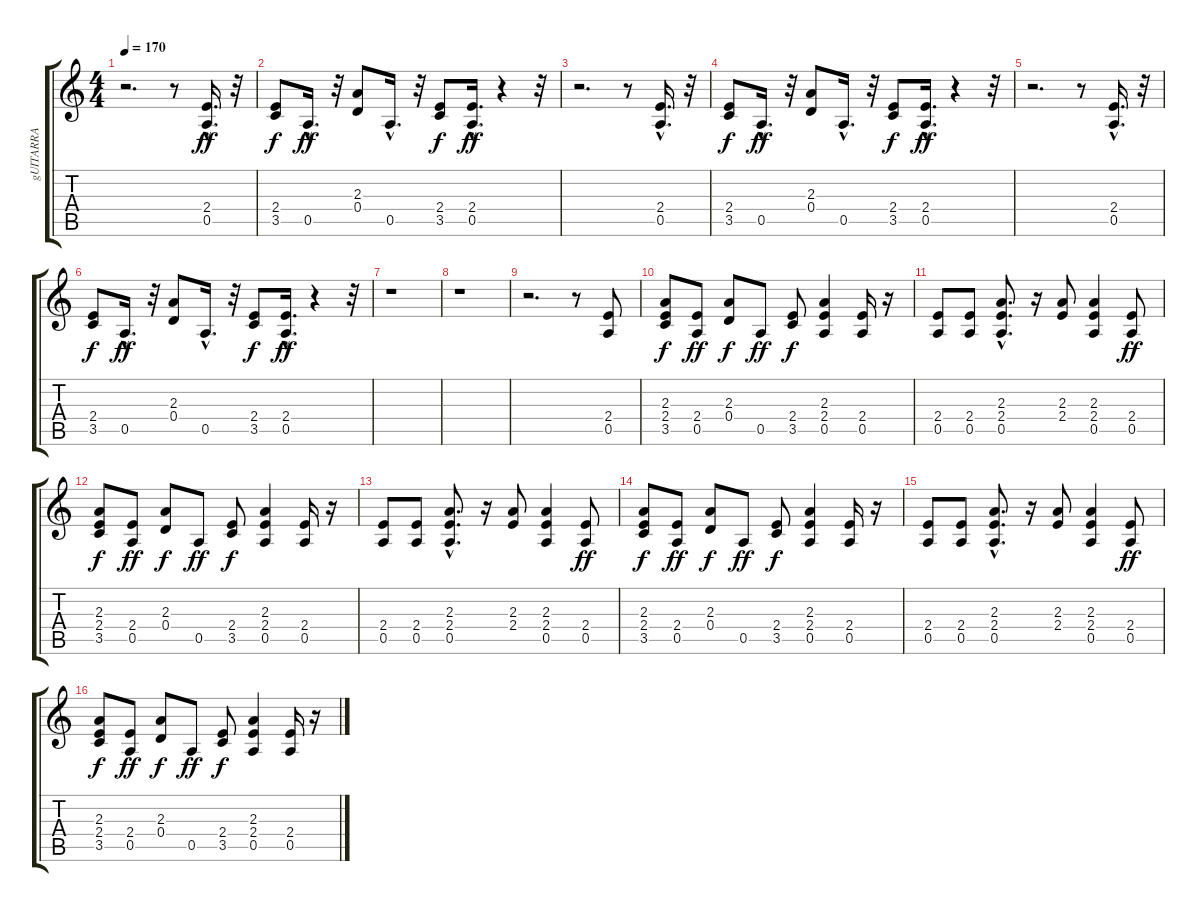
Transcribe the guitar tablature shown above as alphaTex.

\track ("gUITARRA" "gUITARRA") {instrument distortionguitar}
\staff {score tabs}
\tuning (E4 B3 G3 D3 A2 E2) {hide}
\ts (4 4)
\tempo 170
\clef g2
\ks c
r.2{d dy ff} r.8 (2.4{hac} 0.5{hac}).16{d} r.32 |
(2.4 3.5).8{dy f} 0.5{hac}.16{d dy ff} r.32 (2.3 0.4).8 0.5{hac}.16{d} r.32 (2.4 3.5).8{dy f} (2.4{hac} 0.5{hac}).16{d dy ff} r.4 r.32 |
r.2{d} r.8 (2.4{hac} 0.5{hac}).16{d} r.32 |
(2.4 3.5).8{dy f} 0.5{hac}.16{d dy ff} r.32 (2.3 0.4).8 0.5{hac}.16{d} r.32 (2.4 3.5).8{dy f} (2.4{hac} 0.5{hac}).16{d dy ff} r.4 r.32 |
r.2{d} r.8 (2.4{hac} 0.5{hac}).16{d} r.32 |
(2.4 3.5).8{dy f} 0.5{hac}.16{d dy ff} r.32 (2.3 0.4).8 0.5{hac}.16{d} r.32 (2.4 3.5).8{dy f} (2.4{hac} 0.5{hac}).16{d dy ff} r.4 r.32 |
r.1 |
r.1 |
r.2{d} r.8 (2.4 0.5).8 |
(2.3 2.4 3.5).8{dy f} (2.4 0.5).8{dy ff} (2.3 0.4).8{dy f} 0.5.8{dy ff} (2.4 3.5).8{dy f} (2.3 2.4 0.5).4 (2.4 0.5).16 r.16 |
(2.4 0.5).8 (2.4 0.5).8 (2.3{hac} 2.4{hac} 0.5{hac}).8{d} r.16 (2.3 2.4).8 (2.3 2.4 0.5).4 (2.4 0.5).8{dy ff} |
(2.3 2.4 3.5).8{dy f} (2.4 0.5).8{dy ff} (2.3 0.4).8{dy f} 0.5.8{dy ff} (2.4 3.5).8{dy f} (2.3 2.4 0.5).4 (2.4 0.5).16 r.16 |
(2.4 0.5).8 (2.4 0.5).8 (2.3{hac} 2.4{hac} 0.5{hac}).8{d} r.16 (2.3 2.4).8 (2.3 2.4 0.5).4 (2.4 0.5).8{dy ff} |
(2.3 2.4 3.5).8{dy f} (2.4 0.5).8{dy ff} (2.3 0.4).8{dy f} 0.5.8{dy ff} (2.4 3.5).8{dy f} (2.3 2.4 0.5).4 (2.4 0.5).16 r.16 |
(2.4 0.5).8 (2.4 0.5).8 (2.3{hac} 2.4{hac} 0.5{hac}).8{d} r.16 (2.3 2.4).8 (2.3 2.4 0.5).4 (2.4 0.5).8{dy ff} |
(2.3 2.4 3.5).8{dy f} (2.4 0.5).8{dy ff} (2.3 0.4).8{dy f} 0.5.8{dy ff} (2.4 3.5).8{dy f} (2.3 2.4 0.5).4 (2.4 0.5).16 r.16
